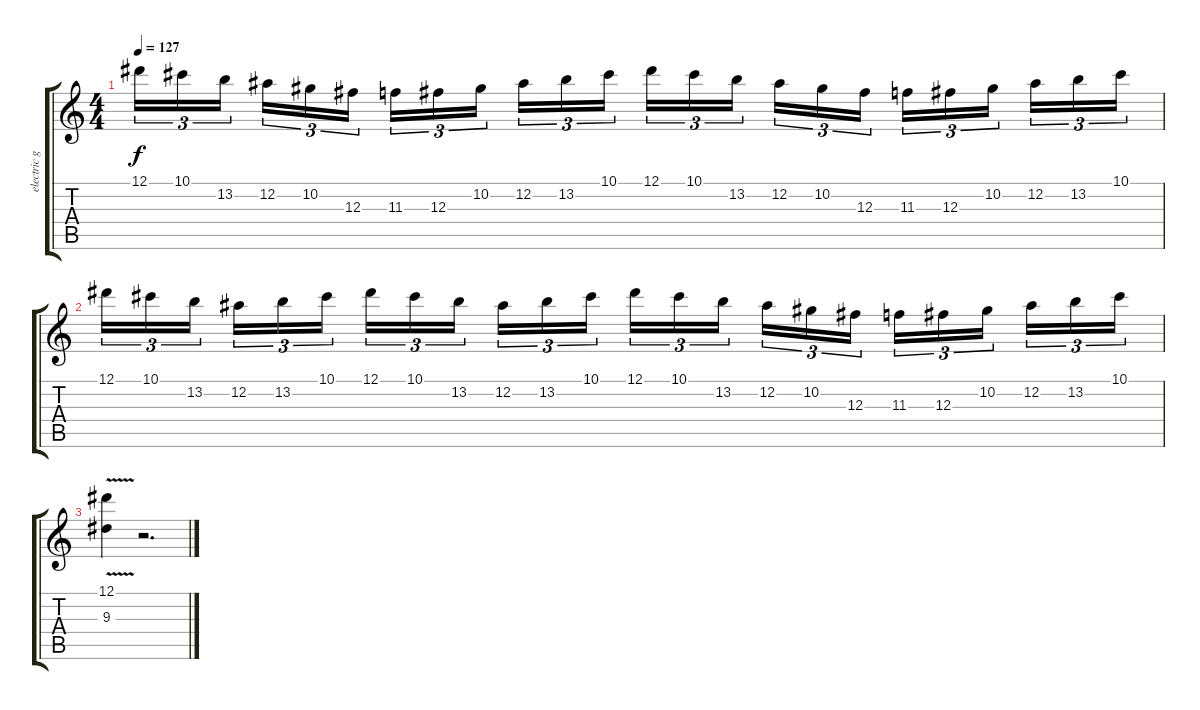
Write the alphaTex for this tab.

\track ("electric guitar I" "electric g") {instrument distortionguitar}
\staff {score tabs}
\tuning (Eb4 Bb3 Gb3 Db3 Ab2 Eb2) {hide}
\ts (4 4)
\tempo 127
\clef g2
\ks c
12.1.16{tu (3 2) dy f} 10.1.16{tu (3 2)} 13.2.16{tu (3 2)} 12.2.16{tu (3 2)} 10.2.16{tu (3 2)} 12.3.16{tu (3 2)} 11.3.16{tu (3 2)} 12.3.16{tu (3 2)} 10.2.16{tu (3 2)} 12.2.16{tu (3 2)} 13.2.16{tu (3 2)} 10.1.16{tu (3 2)} 12.1.16{tu (3 2)} 10.1.16{tu (3 2)} 13.2.16{tu (3 2)} 12.2.16{tu (3 2)} 10.2.16{tu (3 2)} 12.3.16{tu (3 2)} 11.3.16{tu (3 2)} 12.3.16{tu (3 2)} 10.2.16{tu (3 2)} 12.2.16{tu (3 2)} 13.2.16{tu (3 2)} 10.1.16{tu (3 2)} |
12.1.16{tu (3 2)} 10.1.16{tu (3 2)} 13.2.16{tu (3 2)} 12.2.16{tu (3 2)} 13.2.16{tu (3 2)} 10.1.16{tu (3 2)} 12.1.16{tu (3 2)} 10.1.16{tu (3 2)} 13.2.16{tu (3 2)} 12.2.16{tu (3 2)} 13.2.16{tu (3 2)} 10.1.16{tu (3 2)} 12.1.16{tu (3 2)} 10.1.16{tu (3 2)} 13.2.16{tu (3 2)} 12.2.16{tu (3 2)} 10.2.16{tu (3 2)} 12.3.16{tu (3 2)} 11.3.16{tu (3 2)} 12.3.16{tu (3 2)} 10.2.16{tu (3 2)} 12.2.16{tu (3 2)} 13.2.16{tu (3 2)} 10.1.16{tu (3 2) volume 15 balance 8} |
(12.1{v} 9.3{v}).4 r.2{d}
